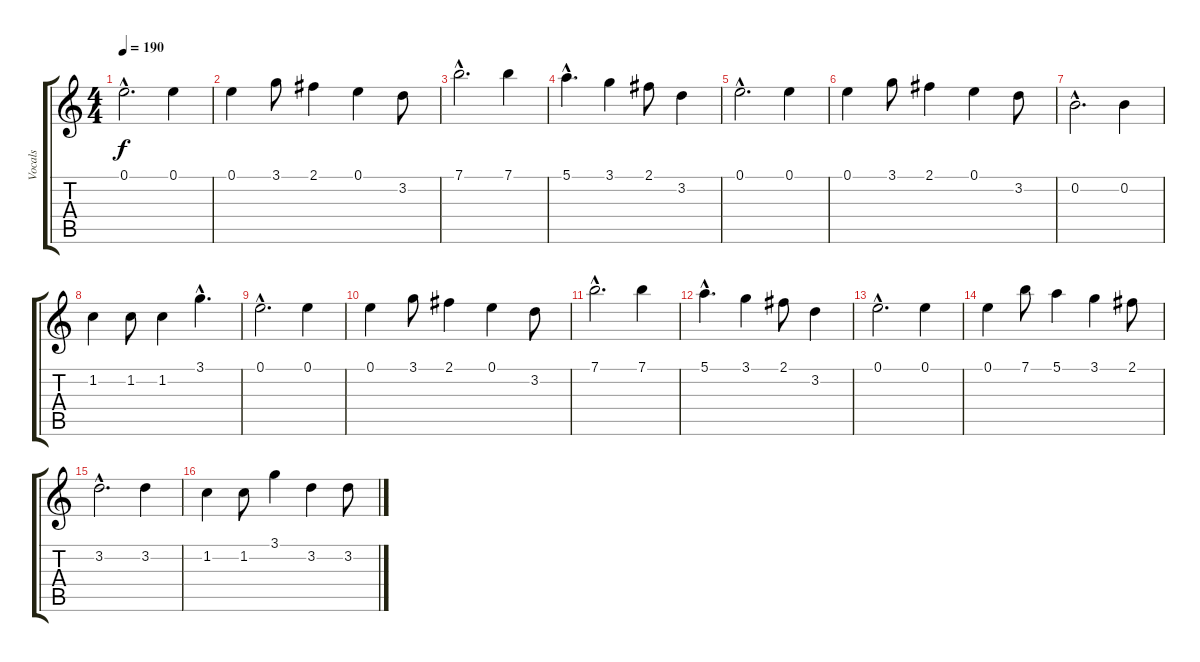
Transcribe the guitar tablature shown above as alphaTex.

\track ("Vocals" "Vocals") {instrument clarinet}
\staff {score tabs}
\tuning (E5 B4 G4 D4 A3 E3) {hide}
\ts (4 4)
\tempo 190
\clef g2
\ks c
0.1{hac}.2{d dy f} 0.1.4 |
0.1.4 3.1.8 2.1.4 0.1.4 3.2.8 |
7.1{hac}.2{d} 7.1.4 |
5.1{hac}.4{d} 3.1.4 2.1.8 3.2.4 |
0.1{hac}.2{d} 0.1.4 |
0.1.4 3.1.8 2.1.4 0.1.4 3.2.8 |
0.2{hac}.2{d} 0.2.4 |
1.2.4 1.2.8 1.2.4 3.1{hac}.4{d} |
0.1{hac}.2{d} 0.1.4 |
0.1.4 3.1.8 2.1.4 0.1.4 3.2.8 |
7.1{hac}.2{d} 7.1.4 |
5.1{hac}.4{d} 3.1.4 2.1.8 3.2.4 |
0.1{hac}.2{d} 0.1.4 |
0.1.4 7.1.8 5.1.4 3.1.4 2.1.8 |
3.2{hac}.2{d} 3.2.4 |
1.2.4 1.2.8 3.1.4 3.2.4 3.2.8
